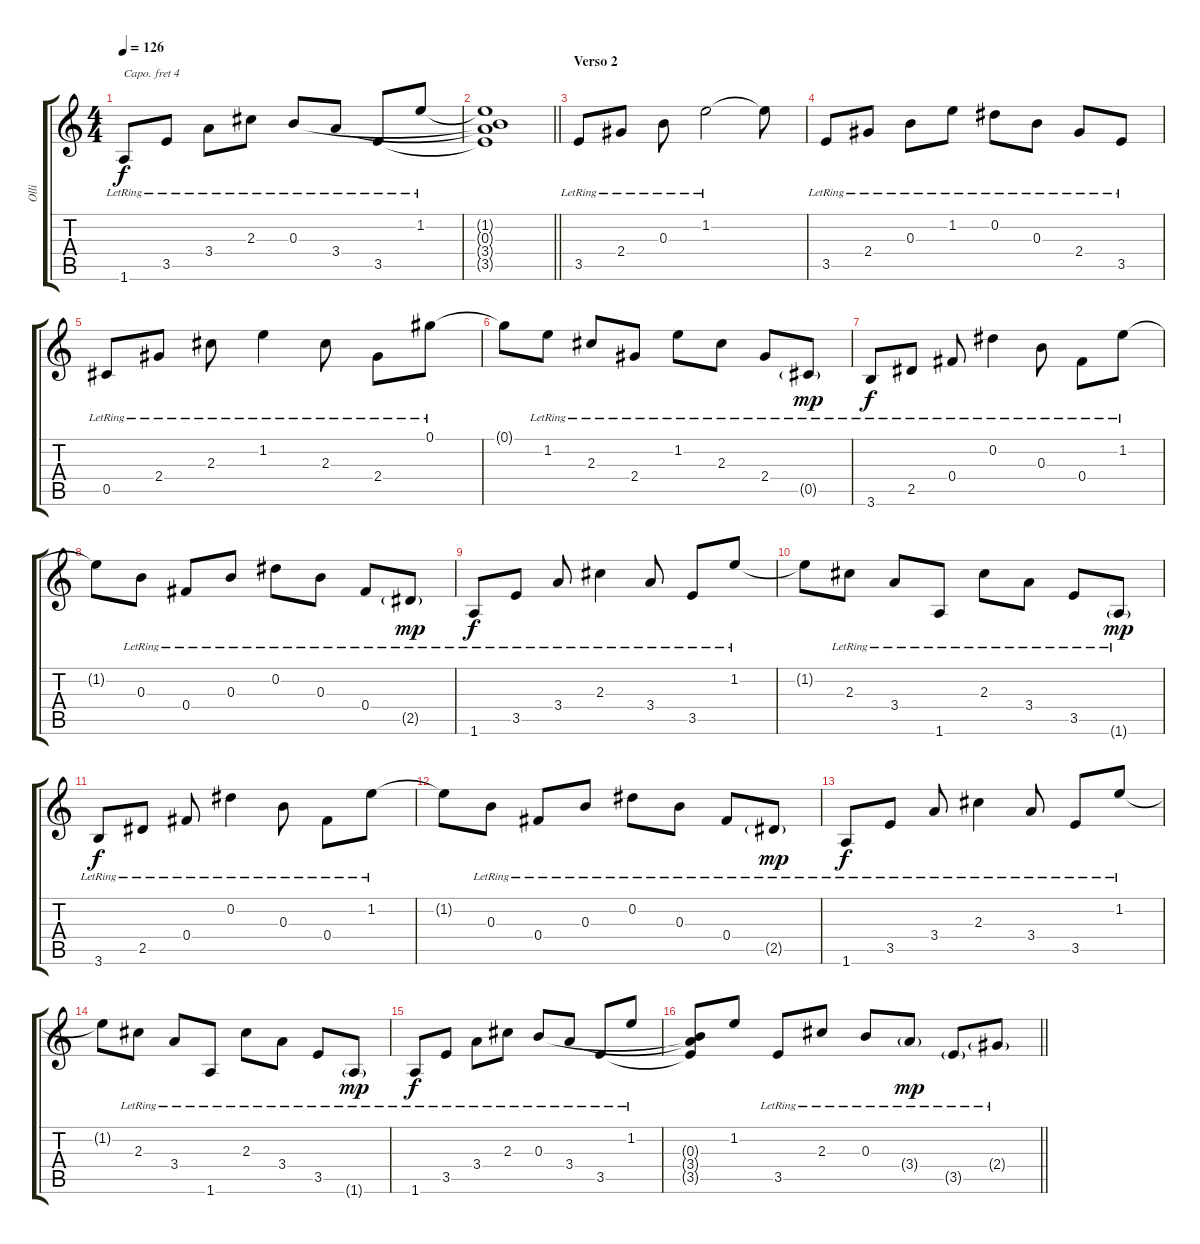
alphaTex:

\track ("Olli " "Olli ") {instrument acousticguitarsteel}
\staff {score tabs}
\capo 4
\tuning (E4 B3 G3 D3 A2 E2) {hide}
\ts (4 4)
\tempo 126
\clef g2
\ks c
1.6{lr}.8{dy f} 3.5{lr}.8 3.4{lr}.8 2.3{lr}.8 0.3{lr}.8 3.4{lr}.8 3.5{lr}.8 1.2{lr}.8 |
\barLineRight lightlight
(1.2{t} 0.3{t} 3.4{t} 3.5{t}).1 |
\section ("" "Verso 2")
3.5{lr}.8 2.4{lr}.8 0.3{lr}.8 1.2{lr}.2 1.2{t}.8 |
3.5{lr}.8 2.4{lr}.8 0.3{lr}.8 1.2{lr}.8 0.2{lr}.8 0.3{lr}.8 2.4{lr}.8 3.5{lr}.8 |
0.5{lr}.8 2.4{lr}.8 2.3{lr}.8 1.2{lr}.4 2.3{lr}.8 2.4{lr}.8 0.1{lr}.8 |
0.1{t}.8 1.2{lr}.8 2.3{lr}.8 2.4{lr}.8 1.2{lr}.8 2.3{lr}.8 2.4{lr}.8 0.5{g lr}.8{dy mp} |
3.6{lr}.8{dy f} 2.5{lr}.8 0.4{lr}.8 0.2{lr}.4 0.3{lr}.8 0.4{lr}.8 1.2{lr}.8 |
1.2{t}.8 0.3{lr}.8 0.4{lr}.8 0.3{lr}.8 0.2{lr}.8 0.3{lr}.8 0.4{lr}.8 2.5{g lr}.8{dy mp} |
1.6{lr}.8{dy f} 3.5{lr}.8 3.4{lr}.8 2.3{lr}.4 3.4{lr}.8 3.5{lr}.8 1.2{lr}.8 |
1.2{t}.8 2.3{lr}.8 3.4{lr}.8 1.6{lr}.8 2.3{lr}.8 3.4{lr}.8 3.5{lr}.8 1.6{g lr}.8{dy mp} |
3.6{lr}.8{dy f} 2.5{lr}.8 0.4{lr}.8 0.2{lr}.4 0.3{lr}.8 0.4{lr}.8 1.2{lr}.8 |
1.2{t}.8 0.3{lr}.8 0.4{lr}.8 0.3{lr}.8 0.2{lr}.8 0.3{lr}.8 0.4{lr}.8 2.5{g lr}.8{dy mp} |
1.6{lr}.8{dy f} 3.5{lr}.8 3.4{lr}.8 2.3{lr}.4 3.4{lr}.8 3.5{lr}.8 1.2{lr}.8 |
1.2{t}.8 2.3{lr}.8 3.4{lr}.8 1.6{lr}.8 2.3{lr}.8 3.4{lr}.8 3.5{lr}.8 1.6{g lr}.8{dy mp} |
1.6{lr}.8{dy f} 3.5{lr}.8 3.4{lr}.8 2.3{lr}.8 0.3{lr}.8 3.4{lr}.8 3.5{lr}.8 1.2{lr}.8 |
\barLineRight lightlight
(0.3{t} 3.4{t} 3.5{t}).8 1.2.8 3.5{lr}.8 2.3{lr}.8 0.3{lr}.8 3.4{g lr}.8{dy mp} 3.5{g lr}.8 2.4{g lr}.8
